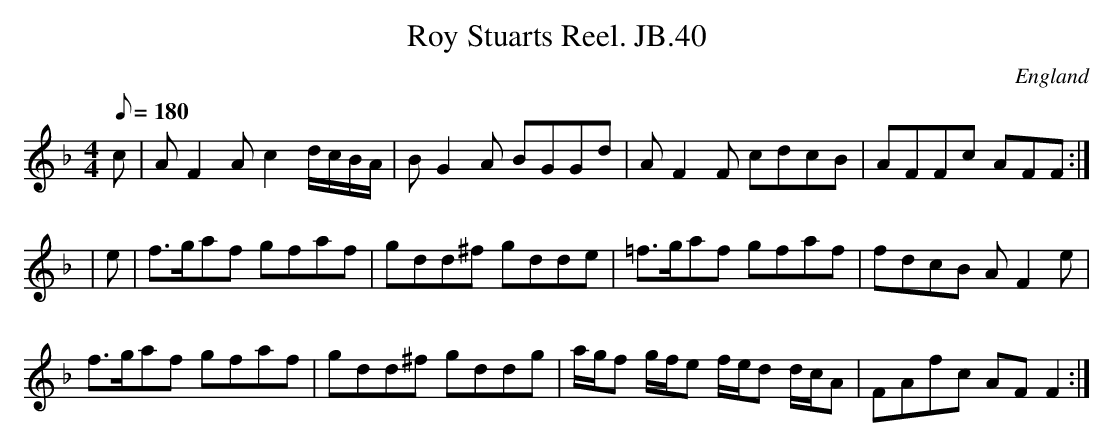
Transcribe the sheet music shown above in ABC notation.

X:1
T:Roy Stuarts Reel. JB.40
M:4/4
L:1/8
Q:180
O:England
K:F
c|AF2Ac2d/c/B/A/|BG2A BGGd|AF2F cdcB|AFFc AFF:|!
|e|f>gaf gfaf|gdd^f gdde|=f>gaf gfaf|fdcB AF2e|!
f>gaf gfaf|gdd^f gddg|a/g/f g/f/e f/e/d d/c/A|FAfc AFF2:|]
